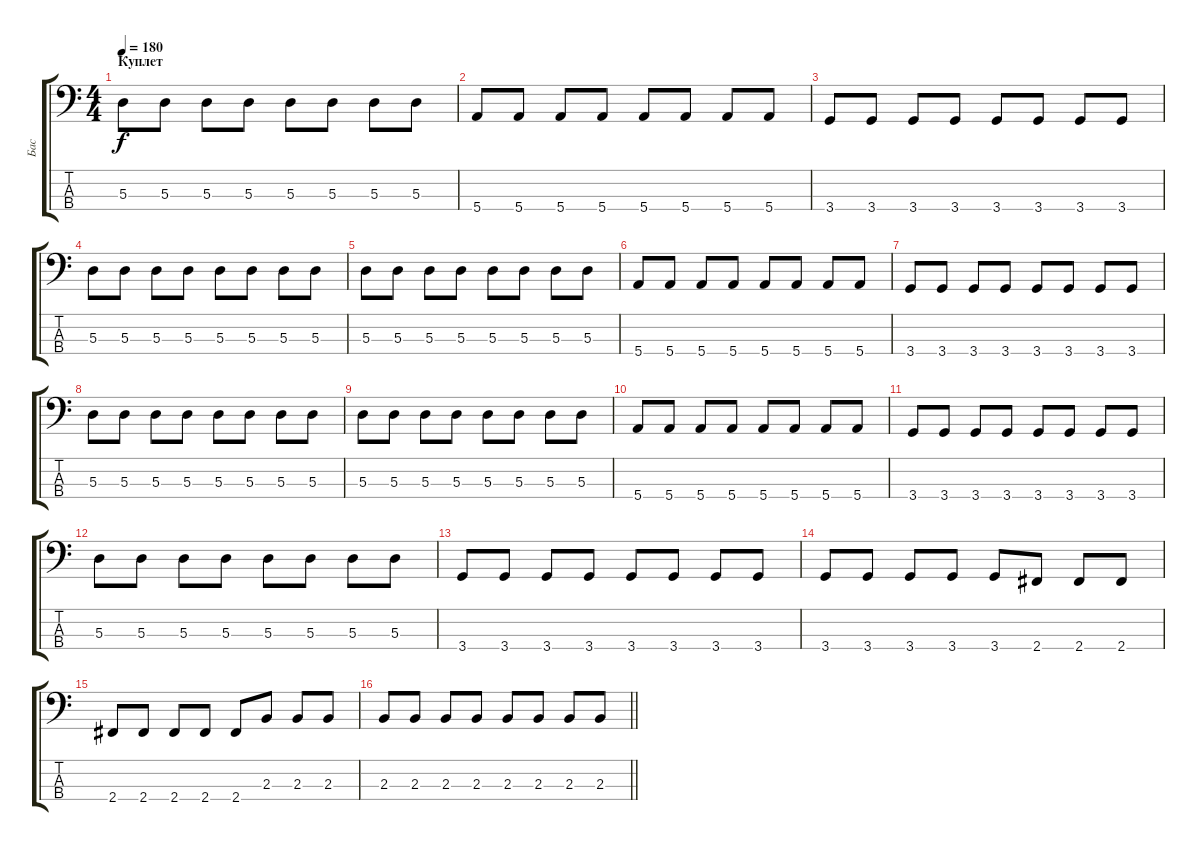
\track ("Бас" "Бас") {instrument electricbasspick}
\staff {score tabs}
\tuning (G2 D2 A1 E1) {hide}
\ts (4 4)
\section ("" "Куплет")
\tempo 180
\clef f4
\ks c
5.3.8{dy f} 5.3.8 5.3.8 5.3.8 5.3.8 5.3.8 5.3.8 5.3.8 |
5.4.8 5.4.8 5.4.8 5.4.8 5.4.8 5.4.8 5.4.8 5.4.8 |
3.4.8 3.4.8 3.4.8 3.4.8 3.4.8 3.4.8 3.4.8 3.4.8 |
5.3.8 5.3.8 5.3.8 5.3.8 5.3.8 5.3.8 5.3.8 5.3.8 |
5.3.8 5.3.8 5.3.8 5.3.8 5.3.8 5.3.8 5.3.8 5.3.8 |
5.4.8 5.4.8 5.4.8 5.4.8 5.4.8 5.4.8 5.4.8 5.4.8 |
3.4.8 3.4.8 3.4.8 3.4.8 3.4.8 3.4.8 3.4.8 3.4.8 |
5.3.8 5.3.8 5.3.8 5.3.8 5.3.8 5.3.8 5.3.8 5.3.8 |
5.3.8 5.3.8 5.3.8 5.3.8 5.3.8 5.3.8 5.3.8 5.3.8 |
5.4.8 5.4.8 5.4.8 5.4.8 5.4.8 5.4.8 5.4.8 5.4.8 |
3.4.8 3.4.8 3.4.8 3.4.8 3.4.8 3.4.8 3.4.8 3.4.8 |
5.3.8 5.3.8 5.3.8 5.3.8 5.3.8 5.3.8 5.3.8 5.3.8 |
3.4.8 3.4.8 3.4.8 3.4.8 3.4.8 3.4.8 3.4.8 3.4.8 |
3.4.8 3.4.8 3.4.8 3.4.8 3.4.8 2.4.8 2.4.8 2.4.8 |
2.4.8 2.4.8 2.4.8 2.4.8 2.4.8 2.3.8 2.3.8 2.3.8 |
\barLineRight lightlight
2.3.8 2.3.8 2.3.8 2.3.8 2.3.8 2.3.8 2.3.8 2.3.8
